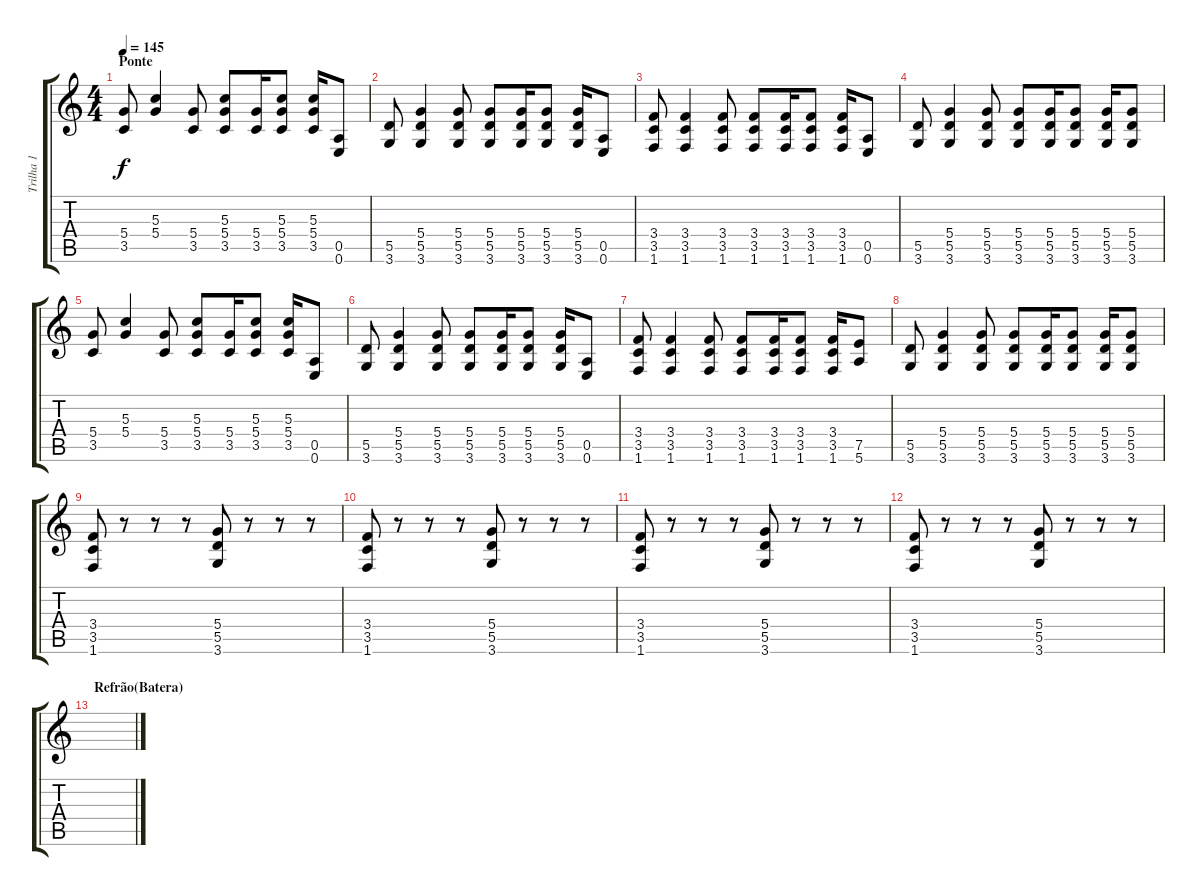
\track ("Trilha 1" "Trilha 1") {instrument distortionguitar}
\staff {score tabs}
\tuning (E4 B3 G3 D3 A2 E2) {hide}
\ts (4 4)
\section ("" "Ponte")
\tempo 145
\clef g2
\ks c
(5.4 3.5).8{dy f} (5.3 5.4).4 (5.4 3.5).8 (5.3 5.4 3.5).8 (5.4 3.5).16 (5.3 5.4 3.5).8 (5.3 5.4 3.5).16 (0.5 0.6).8 |
(5.5 3.6).8 (5.4 5.5 3.6).4 (5.4 5.5 3.6).8 (5.4 5.5 3.6).8 (5.4 5.5 3.6).16 (5.4 5.5 3.6).8 (5.4 5.5 3.6).16 (0.5 0.6).8 |
(3.4 3.5 1.6).8 (3.4 3.5 1.6).4 (3.4 3.5 1.6).8 (3.4 3.5 1.6).8 (3.4 3.5 1.6).16 (3.4 3.5 1.6).8 (3.4 3.5 1.6).16 (0.5 0.6).8 |
(5.5 3.6).8 (5.4 5.5 3.6).4 (5.4 5.5 3.6).8 (5.4 5.5 3.6).8 (5.4 5.5 3.6).16 (5.4 5.5 3.6).8 (5.4 5.5 3.6).16 (5.4 5.5 3.6).8 |
(5.4 3.5).8 (5.3 5.4).4 (5.4 3.5).8 (5.3 5.4 3.5).8 (5.4 3.5).16 (5.3 5.4 3.5).8 (5.3 5.4 3.5).16 (0.5 0.6).8 |
(5.5 3.6).8 (5.4 5.5 3.6).4 (5.4 5.5 3.6).8 (5.4 5.5 3.6).8 (5.4 5.5 3.6).16 (5.4 5.5 3.6).8 (5.4 5.5 3.6).16 (0.5 0.6).8 |
(3.4 3.5 1.6).8 (3.4 3.5 1.6).4 (3.4 3.5 1.6).8 (3.4 3.5 1.6).8 (3.4 3.5 1.6).16 (3.4 3.5 1.6).8 (3.4 3.5 1.6).16 (7.5 5.6).8 |
(5.5 3.6).8 (5.4 5.5 3.6).4 (5.4 5.5 3.6).8 (5.4 5.5 3.6).8 (5.4 5.5 3.6).16 (5.4 5.5 3.6).8 (5.4 5.5 3.6).16 (5.4 5.5 3.6).8 |
(3.4 3.5 1.6).8 r.8 r.8 r.8 (5.4 5.5 3.6).8 r.8 r.8 r.8 |
(3.4 3.5 1.6).8 r.8 r.8 r.8 (5.4 5.5 3.6).8 r.8 r.8 r.8 |
(3.4 3.5 1.6).8 r.8 r.8 r.8 (5.4 5.5 3.6).8 r.8 r.8 r.8 |
(3.4 3.5 1.6).8 r.8 r.8 r.8 (5.4 5.5 3.6).8 r.8 r.8 r.8 |
\section ("" "Refrão(Batera)")
